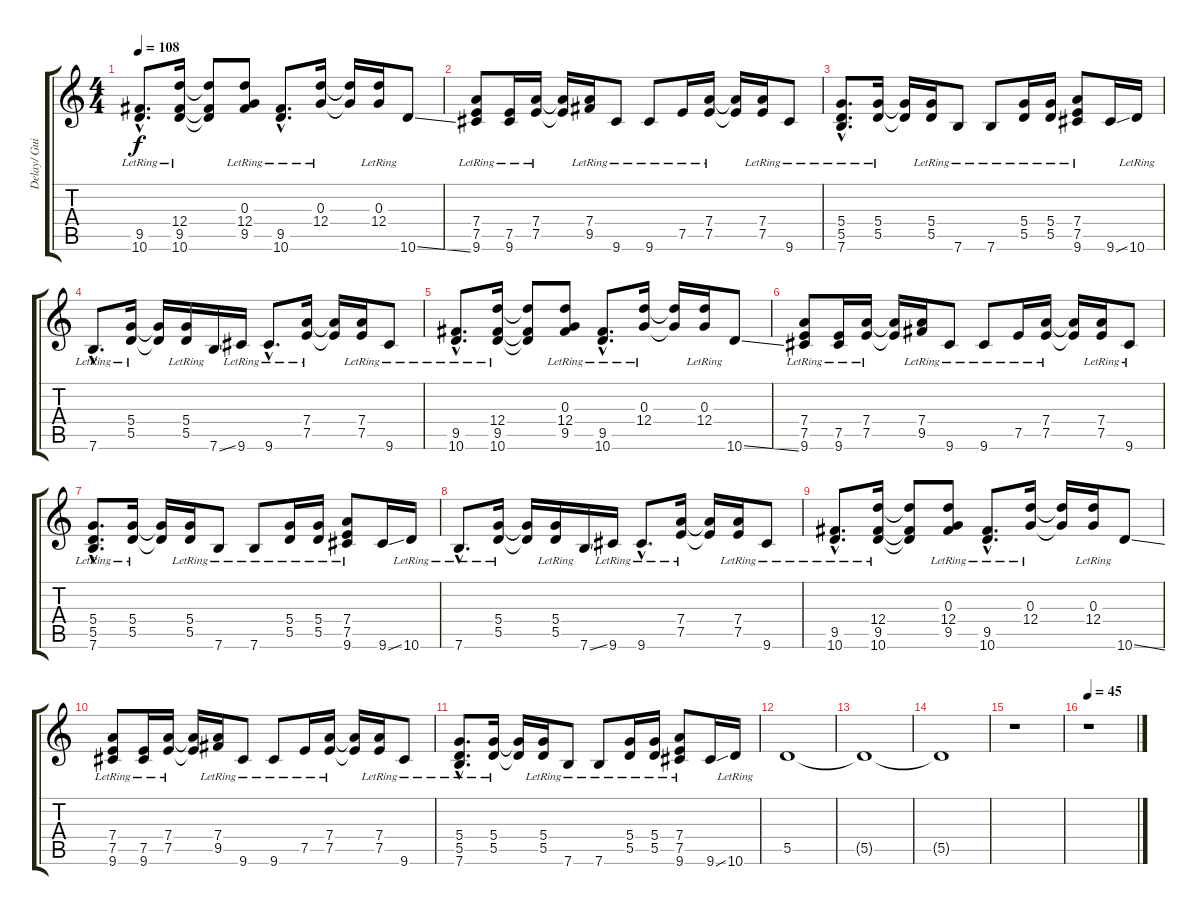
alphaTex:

\track ("Delay/ Guitar 2" "Delay/ Gui") {instrument electricguitarjazz}
\staff {score tabs}
\tuning (E4 B3 G3 D3 A2 E2) {hide}
\ts (4 4)
\tempo 108
\clef g2
\ks c
(9.5{hac lr} 10.6{hac lr}).8{d dy f} (12.4{lr} 9.5{lr} 10.6{lr}).16 (12.4{t} 9.5{t} 10.6{t}).8 (0.3{lr} 12.4{lr} 9.5{lr}).8 (9.5{hac lr} 10.6{hac lr}).8{d} (0.3{lr} 12.4{lr}).16 (0.3{t} 12.4{t}).16 (0.3{lr} 12.4{lr}).16 10.6{ss}.8 |
(7.4{lr} 7.5{lr} 9.6{lr}).8 (7.5{lr} 9.6{lr}).16 (7.4{lr} 7.5{lr}).16 (7.4{t} 7.5{t}).16 (7.4{lr} 9.5{lr}).16 9.6{lr}.8 9.6{lr}.8 7.5{lr}.16 (7.4{lr} 7.5{lr}).16 (7.4{t} 7.5{t}).16 (7.4{lr} 7.5{lr}).16 9.6{lr}.8 |
(5.4{hac lr} 5.5{hac lr} 7.6{hac lr}).8{d} (5.4{lr} 5.5{lr}).16 (5.4{t} 5.5{t}).16 (5.4{lr} 5.5{lr}).16 7.6{lr}.8 7.6{lr}.8 (5.4{lr} 5.5{lr}).16 (5.4{lr} 5.5{lr}).16 (7.4{lr} 7.5{lr} 9.6{lr}).8 9.6{ss}.16 10.6{lr}.16 |
7.6{hac lr}.8{d volume 13 instrument electricguitarclean} (5.4{lr} 5.5{lr}).16 (5.4{t} 5.5{t}).16 (5.4{lr} 5.5{lr}).16 7.6{ss}.16 9.6{lr}.16 9.6{hac lr}.8{d} (7.4{lr} 7.5{lr}).16 (7.4{t} 7.5{t}).16 (7.4{lr} 7.5{lr}).16 9.6{lr}.8 |
(9.5{hac lr} 10.6{hac lr}).8{d} (12.4{lr} 9.5{lr} 10.6{lr}).16 (12.4{t} 9.5{t} 10.6{t}).8 (0.3{lr} 12.4{lr} 9.5{lr}).8 (9.5{hac lr} 10.6{hac lr}).8{d} (0.3{lr} 12.4{lr}).16 (0.3{t} 12.4{t}).16 (0.3{lr} 12.4{lr}).16 10.6{ss}.8 |
(7.4{lr} 7.5{lr} 9.6{lr}).8 (7.5{lr} 9.6{lr}).16 (7.4{lr} 7.5{lr}).16 (7.4{t} 7.5{t}).16 (7.4{lr} 9.5{lr}).16 9.6{lr}.8 9.6{lr}.8 7.5{lr}.16 (7.4{lr} 7.5{lr}).16 (7.4{t} 7.5{t}).16 (7.4{lr} 7.5{lr}).16 9.6{lr}.8 |
(5.4{hac lr} 5.5{hac lr} 7.6{hac lr}).8{d} (5.4{lr} 5.5{lr}).16 (5.4{t} 5.5{t}).16 (5.4{lr} 5.5{lr}).16 7.6{lr}.8 7.6{lr}.8 (5.4{lr} 5.5{lr}).16 (5.4{lr} 5.5{lr}).16 (7.4{lr} 7.5{lr} 9.6{lr}).8 9.6{ss}.16 10.6{lr}.16 |
7.6{hac lr}.8{d volume 13 instrument electricguitarclean} (5.4{lr} 5.5{lr}).16 (5.4{t} 5.5{t}).16 (5.4{lr} 5.5{lr}).16 7.6{ss}.16 9.6{lr}.16 9.6{hac lr}.8{d} (7.4{lr} 7.5{lr}).16 (7.4{t} 7.5{t}).16 (7.4{lr} 7.5{lr}).16 9.6{lr}.8 |
(9.5{hac lr} 10.6{hac lr}).8{d} (12.4{lr} 9.5{lr} 10.6{lr}).16 (12.4{t} 9.5{t} 10.6{t}).8 (0.3{lr} 12.4{lr} 9.5{lr}).8 (9.5{hac lr} 10.6{hac lr}).8{d} (0.3{lr} 12.4{lr}).16 (0.3{t} 12.4{t}).16 (0.3{lr} 12.4{lr}).16 10.6{ss}.8 |
(7.4{lr} 7.5{lr} 9.6{lr}).8 (7.5{lr} 9.6{lr}).16 (7.4{lr} 7.5{lr}).16 (7.4{t} 7.5{t}).16 (7.4{lr} 9.5{lr}).16 9.6{lr}.8 9.6{lr}.8 7.5{lr}.16 (7.4{lr} 7.5{lr}).16 (7.4{t} 7.5{t}).16 (7.4{lr} 7.5{lr}).16 9.6{lr}.8 |
(5.4{hac lr} 5.5{hac lr} 7.6{hac lr}).8{d} (5.4{lr} 5.5{lr}).16 (5.4{t} 5.5{t}).16 (5.4{lr} 5.5{lr}).16 7.6{lr}.8 7.6{lr}.8 (5.4{lr} 5.5{lr}).16 (5.4{lr} 5.5{lr}).16 (7.4{lr} 7.5{lr} 9.6{lr}).8 9.6{ss}.16 10.6{lr}.16 |
5.5.1 |
5.5{t}.1 |
5.5{t}.1 |
r.1 |
\tempo 45
r.1
